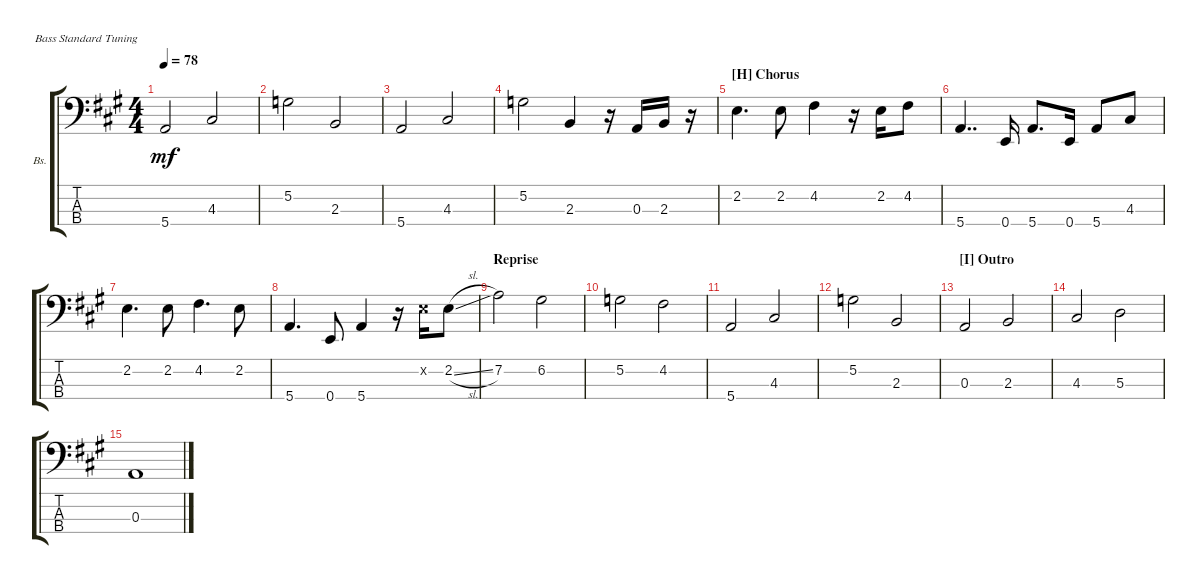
\defaultSystemsLayout 4
\bracketExtendMode groupsimilarinstruments
\firstSystemTrackNameOrientation horizontal
\otherSystemsTrackNameOrientation horizontal
\track ("Bass" "Bs.") {instrument electricbassfinger}
\staff {score tabs}
\tuning (G2 D2 A1 E1)
\ts (4 4)
\tempo 78
\clef f4
\ks a
5.4.2{dy mf} 4.3.2 |
5.2.2 2.3.2 |
5.4.2 4.3.2 |
5.2.2 2.3.4 r.16 0.3.16 2.3.16 r.16 |
\section ("H" "Chorus")
2.2.4{d} 2.2.8 4.2.4 r.16 2.2.16 4.2.8 |
5.4.4{dd} 0.4.16 5.4.8{d} 0.4.16 5.4.8 4.3.8 |
2.2.4{d} 2.2.8 4.2.4{d} 2.2.8 |
5.4.4{d} 0.4.8 5.4.4 r.16 2.2{x}.16 2.2{sl}.8 |
\section ("" "Reprise")
7.2.2 6.2.2 |
5.2.2 4.2.2 |
5.4.2 4.3.2 |
5.2.2 2.3.2 |
\section ("I" "Outro")
0.3.2 2.3.2 |
4.3.2 5.3.2 |
0.3.1
